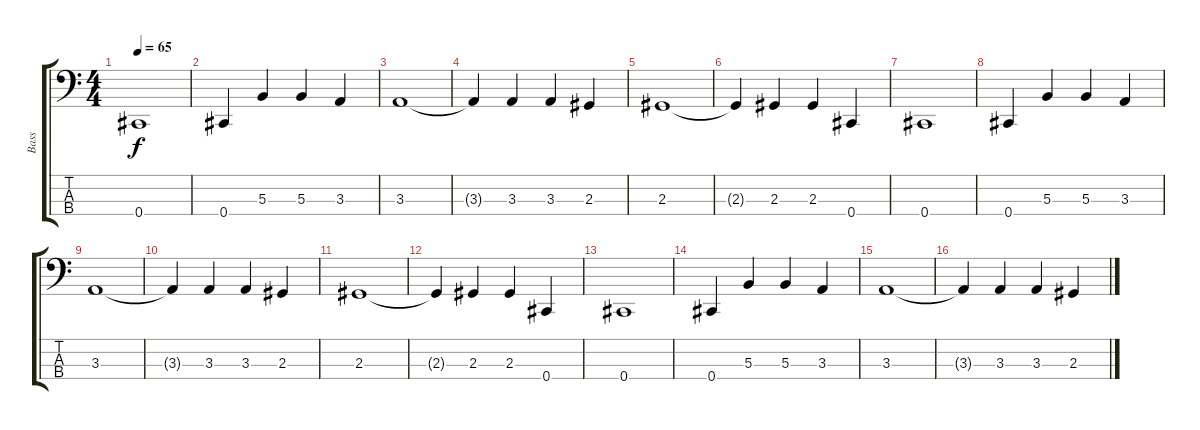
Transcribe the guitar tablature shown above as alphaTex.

\track ("Bass" "Bass") {instrument electricbasspick}
\staff {score tabs}
\tuning (E2 B1 Gb1 Db1) {hide}
\ts (4 4)
\tempo 65
\clef f4
\ks c
0.4.1{dy f} |
0.4.4 5.3.4 5.3.4 3.3.4 |
3.3.1 |
3.3{t}.4 3.3.4 3.3.4 2.3.4 |
2.3.1 |
2.3{t}.4 2.3.4 2.3.4 0.4.4 |
0.4.1 |
0.4.4 5.3.4 5.3.4 3.3.4 |
3.3.1 |
3.3{t}.4 3.3.4 3.3.4 2.3.4 |
2.3.1 |
2.3{t}.4 2.3.4 2.3.4 0.4.4 |
0.4.1 |
0.4.4 5.3.4 5.3.4 3.3.4 |
3.3.1 |
3.3{t}.4 3.3.4 3.3.4 2.3.4
